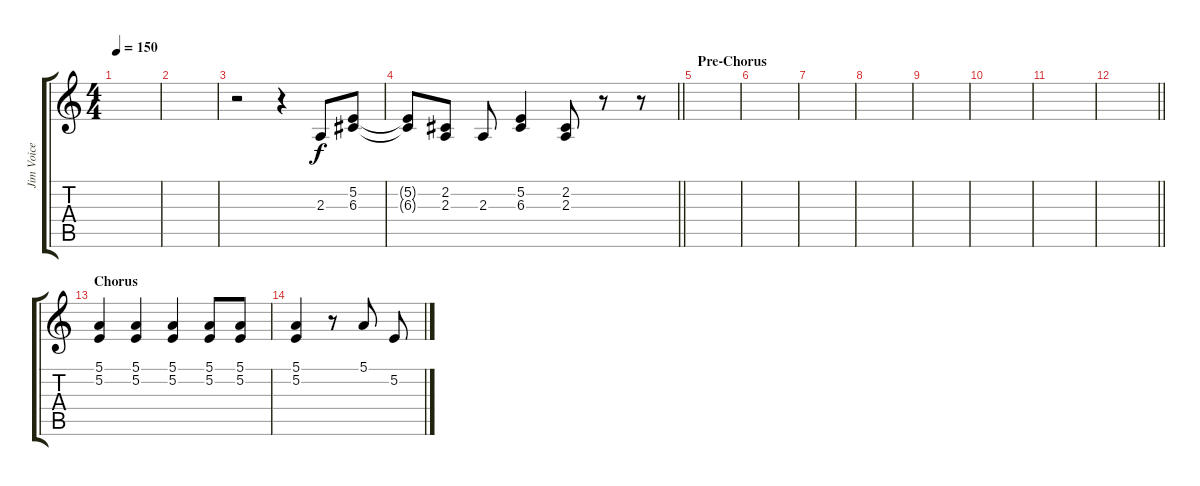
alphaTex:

\track ("Jim Voice" "Jim Voice") {instrument electricgrandpiano}
\staff {score tabs}
\tuning (E4 B3 G3 D3 A2 E2) {hide}
\ts (4 4)
\tempo 150
\clef g2
\ks c
|
|
r.2 r.4 2.3.8 (5.2 6.3).8 |
\barLineRight lightlight
(5.2{t} 6.3{t}).8 (2.2 2.3).8 2.3.8 (5.2 6.3).4 (2.2 2.3).8 r.8 r.8 |
\section ("" "Pre-Chorus")
|
|
|
|
|
|
|
\barLineRight lightlight
|
\section ("" "Chorus")
(5.1 5.2).4 (5.1 5.2).4 (5.1 5.2).4 (5.1 5.2).8 (5.1 5.2).8 |
(5.1 5.2).4 r.8 5.1.8 5.2.8
